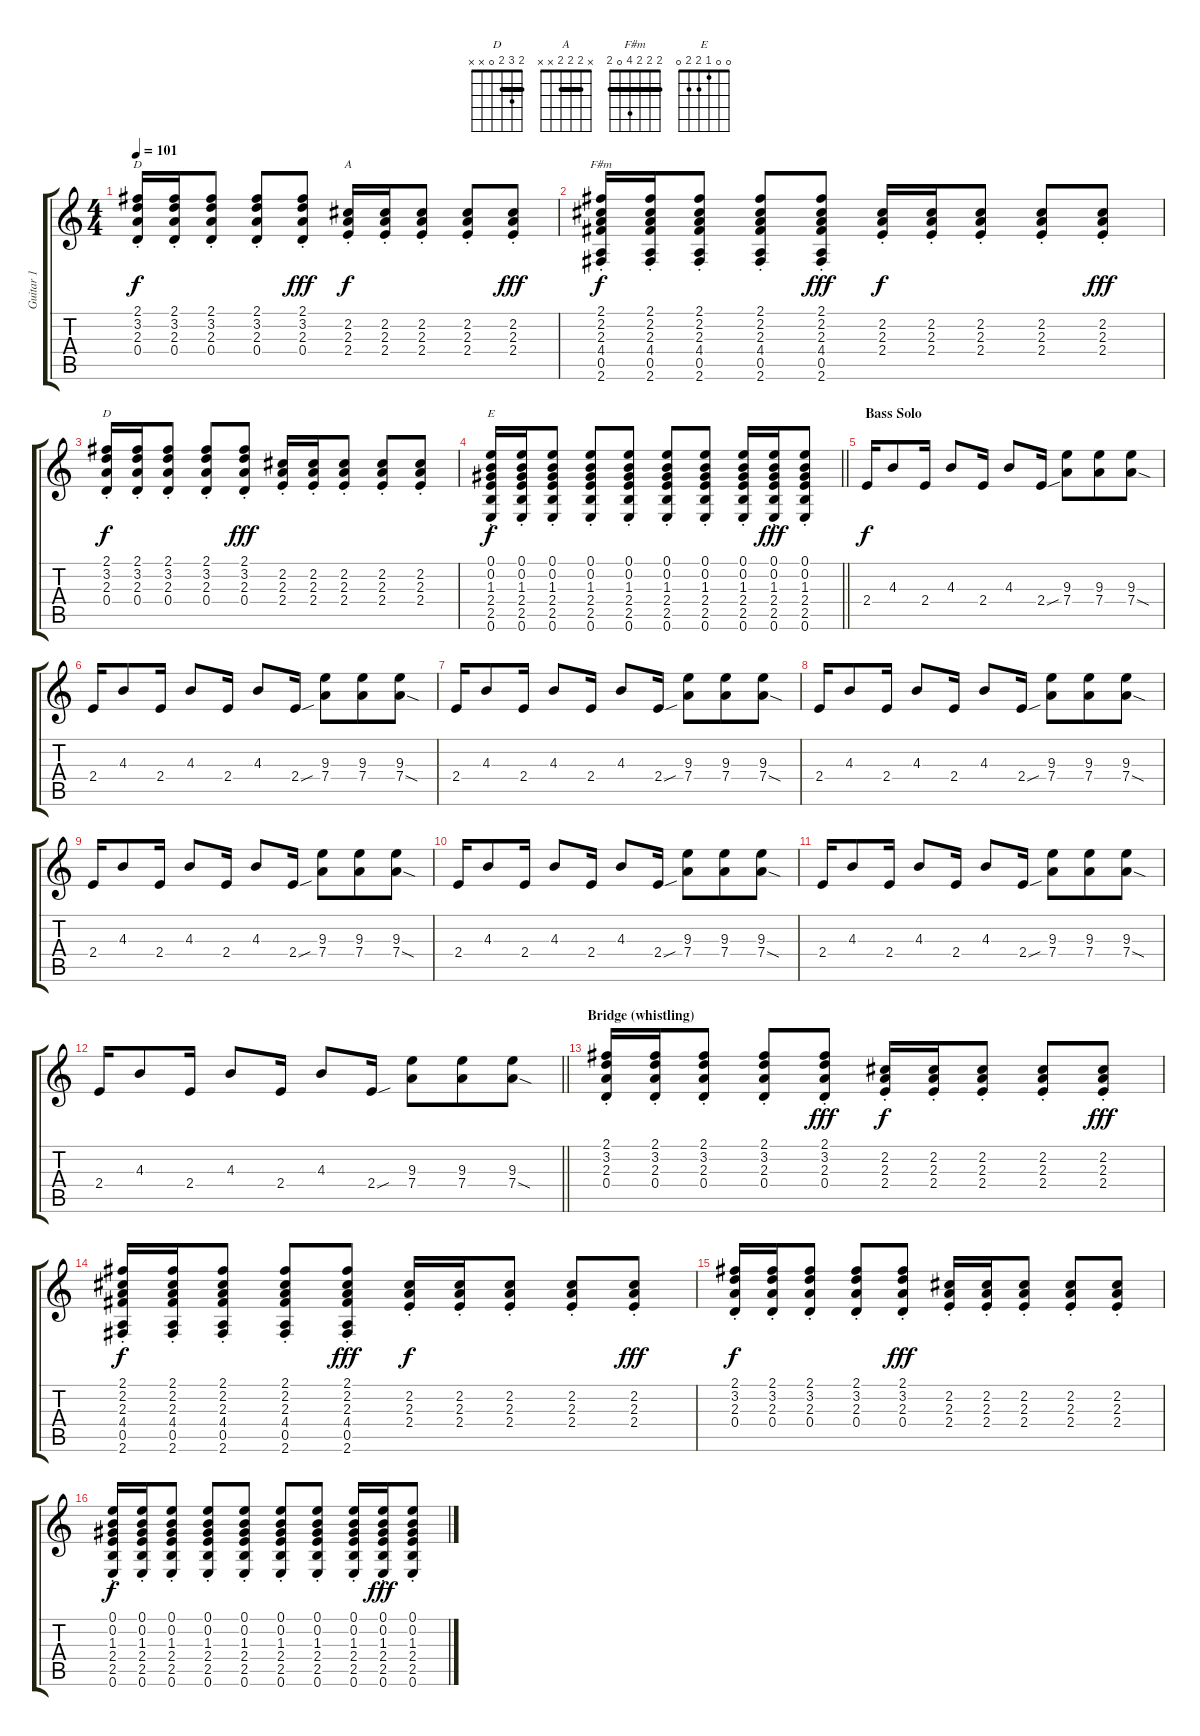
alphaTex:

\track ("Guitar 1" "Guitar 1") {instrument overdrivenguitar}
\staff {score tabs}
\tuning (E4 B3 G3 D3 A2 E2) {hide}
\chord ("D" 2 3 2 0 x x)
\chord ("A" x 2 2 2 x x) {barre 2}
\chord ("F#m" 2 2 2 4 0 2) {barre 2}
\chord ("D" 2 3 2 0 x x) {barre 2}
\chord ("E" 0 0 1 2 2 0)
\ts (4 4)
\tempo 101
\clef g2
\ks c
(2.1{st} 3.2{st} 2.3{st} 0.4{st}).16{ch "D" dy f} (2.1{st} 3.2{st} 2.3{st} 0.4{st}).16{beam merge} (2.1{st} 3.2{st} 2.3{st} 0.4{st}).8 (2.1{st} 3.2{st} 2.3{st} 0.4{st}).8 (2.1{st} 3.2{st} 2.3{st} 0.4{st}).8{dy fff} (2.2{st} 2.3{st} 2.4{st}).16{ch "A" dy f} (2.2{st} 2.3{st} 2.4{st}).16{beam merge} (2.2{st} 2.3{st} 2.4{st}).8 (2.2{st} 2.3{st} 2.4{st}).8 (2.2{st} 2.3{st} 2.4{st}).8{dy fff} |
(2.1{st} 2.2{st} 2.3{st} 4.4{st} 0.5{st} 2.6{st}).16{ch "F#m" dy f} (2.1{st} 2.2{st} 2.3{st} 4.4{st} 0.5{st} 2.6{st}).16{beam merge} (2.1{st} 2.2{st} 2.3{st} 4.4{st} 0.5{st} 2.6{st}).8 (2.1{st} 2.2{st} 2.3{st} 4.4{st} 0.5{st} 2.6{st}).8 (2.1{st} 2.2{st} 2.3{st} 4.4{st} 0.5{st} 2.6{st}).8{dy fff} (2.2{st} 2.3{st} 2.4{st}).16{dy f} (2.2{st} 2.3{st} 2.4{st}).16{beam merge} (2.2{st} 2.3{st} 2.4{st}).8 (2.2{st} 2.3{st} 2.4{st}).8 (2.2{st} 2.3{st} 2.4{st}).8{dy fff} |
(2.1{st} 3.2{st} 2.3{st} 0.4{st}).16{ch "D" dy f} (2.1{st} 3.2{st} 2.3{st} 0.4{st}).16{beam merge} (2.1{st} 3.2{st} 2.3{st} 0.4{st}).8 (2.1{st} 3.2{st} 2.3{st} 0.4{st}).8 (2.1{st} 3.2{st} 2.3{st} 0.4{st}).8{dy fff} (2.2{st} 2.3{st} 2.4{st}).16 (2.2{st} 2.3{st} 2.4{st}).16 (2.2{st} 2.3{st} 2.4{st}).8 (2.2{st} 2.3{st} 2.4{st}).8 (2.2{st} 2.3{st} 2.4{st}).8 |
\barLineRight lightlight
(0.1{st} 0.2{st} 1.3{st} 2.4{st} 2.5{st} 0.6{st}).16{ch "E" dy f} (0.1{st} 0.2{st} 1.3{st} 2.4{st} 2.5{st} 0.6{st}).16{beam merge} (0.1{st} 0.2{st} 1.3{st} 2.4{st} 2.5{st} 0.6{st}).8 (0.1{st} 0.2{st} 1.3{st} 2.4{st} 2.5{st} 0.6{st}).8 (0.1{st} 0.2{st} 1.3{st} 2.4{st} 2.5{st} 0.6{st}).8 (0.1{st} 0.2{st} 1.3{st} 2.4{st} 2.5{st} 0.6{st}).8{beam merge} (0.1{st} 0.2{st} 1.3{st} 2.4{st} 2.5{st} 0.6{st}).8 (0.1{st} 0.2{st} 1.3{st} 2.4{st} 2.5{st} 0.6{st}).16 (0.1{st} 0.2{st} 1.3{st} 2.4{st} 2.5{st} 0.6{st}).16{dy fff} (0.1{st} 0.2{st} 1.3{st} 2.4{st} 2.5{st} 0.6{st}).8 |
\section ("" " Bass Solo")
2.4.16{dy f} 4.3.8 2.4.16 4.3.8 2.4.16{beam split} 4.3.8{beam merge} 2.4{sou}.16{beam split} (9.3 7.4).8{beam merge} (9.3 7.4).8 (9.3 7.4{sod}).8 |
2.4.16 4.3.8 2.4.16 4.3.8 2.4.16{beam split} 4.3.8{beam merge} 2.4{sou}.16{beam split} (9.3 7.4).8{beam merge} (9.3 7.4).8 (9.3 7.4{sod}).8 |
2.4.16 4.3.8 2.4.16 4.3.8 2.4.16{beam split} 4.3.8{beam merge} 2.4{sou}.16{beam split} (9.3 7.4).8{beam merge} (9.3 7.4).8 (9.3 7.4{sod}).8 |
2.4.16 4.3.8 2.4.16 4.3.8 2.4.16{beam split} 4.3.8{beam merge} 2.4{sou}.16{beam split} (9.3 7.4).8{beam merge} (9.3 7.4).8 (9.3 7.4{sod}).8 |
2.4.16 4.3.8 2.4.16 4.3.8 2.4.16{beam split} 4.3.8{beam merge} 2.4{sou}.16{beam split} (9.3 7.4).8{beam merge} (9.3 7.4).8 (9.3 7.4{sod}).8 |
2.4.16 4.3.8 2.4.16 4.3.8 2.4.16{beam split} 4.3.8{beam merge} 2.4{sou}.16{beam split} (9.3 7.4).8{beam merge} (9.3 7.4).8 (9.3 7.4{sod}).8 |
2.4.16 4.3.8 2.4.16 4.3.8 2.4.16{beam split} 4.3.8{beam merge} 2.4{sou}.16{beam split} (9.3 7.4).8{beam merge} (9.3 7.4).8 (9.3 7.4{sod}).8 |
\barLineRight lightlight
2.4.16 4.3.8 2.4.16 4.3.8 2.4.16{beam split} 4.3.8{beam merge} 2.4{sou}.16{beam split} (9.3 7.4).8{beam merge} (9.3 7.4).8 (9.3 7.4{sod}).8 |
\section ("" "Bridge (whistling)")
(2.1{st} 3.2{st} 2.3{st} 0.4{st}).16 (2.1{st} 3.2{st} 2.3{st} 0.4{st}).16{beam merge} (2.1{st} 3.2{st} 2.3{st} 0.4{st}).8 (2.1{st} 3.2{st} 2.3{st} 0.4{st}).8 (2.1{st} 3.2{st} 2.3{st} 0.4{st}).8{dy fff} (2.2{st} 2.3{st} 2.4{st}).16{dy f} (2.2{st} 2.3{st} 2.4{st}).16{beam merge} (2.2{st} 2.3{st} 2.4{st}).8 (2.2{st} 2.3{st} 2.4{st}).8 (2.2{st} 2.3{st} 2.4{st}).8{dy fff} |
(2.1{st} 2.2{st} 2.3{st} 4.4{st} 0.5{st} 2.6{st}).16{dy f} (2.1{st} 2.2{st} 2.3{st} 4.4{st} 0.5{st} 2.6{st}).16{beam merge} (2.1{st} 2.2{st} 2.3{st} 4.4{st} 0.5{st} 2.6{st}).8 (2.1{st} 2.2{st} 2.3{st} 4.4{st} 0.5{st} 2.6{st}).8 (2.1{st} 2.2{st} 2.3{st} 4.4{st} 0.5{st} 2.6{st}).8{dy fff} (2.2{st} 2.3{st} 2.4{st}).16{dy f} (2.2{st} 2.3{st} 2.4{st}).16{beam merge} (2.2{st} 2.3{st} 2.4{st}).8 (2.2{st} 2.3{st} 2.4{st}).8 (2.2{st} 2.3{st} 2.4{st}).8{dy fff} |
(2.1{st} 3.2{st} 2.3{st} 0.4{st}).16{dy f} (2.1{st} 3.2{st} 2.3{st} 0.4{st}).16{beam merge} (2.1{st} 3.2{st} 2.3{st} 0.4{st}).8 (2.1{st} 3.2{st} 2.3{st} 0.4{st}).8 (2.1{st} 3.2{st} 2.3{st} 0.4{st}).8{dy fff} (2.2{st} 2.3{st} 2.4{st}).16 (2.2{st} 2.3{st} 2.4{st}).16 (2.2{st} 2.3{st} 2.4{st}).8 (2.2{st} 2.3{st} 2.4{st}).8 (2.2{st} 2.3{st} 2.4{st}).8 |
(0.1{st} 0.2{st} 1.3{st} 2.4{st} 2.5{st} 0.6{st}).16{dy f} (0.1{st} 0.2{st} 1.3{st} 2.4{st} 2.5{st} 0.6{st}).16{beam merge} (0.1{st} 0.2{st} 1.3{st} 2.4{st} 2.5{st} 0.6{st}).8 (0.1{st} 0.2{st} 1.3{st} 2.4{st} 2.5{st} 0.6{st}).8 (0.1{st} 0.2{st} 1.3{st} 2.4{st} 2.5{st} 0.6{st}).8 (0.1{st} 0.2{st} 1.3{st} 2.4{st} 2.5{st} 0.6{st}).8{beam merge} (0.1{st} 0.2{st} 1.3{st} 2.4{st} 2.5{st} 0.6{st}).8 (0.1{st} 0.2{st} 1.3{st} 2.4{st} 2.5{st} 0.6{st}).16 (0.1{st} 0.2{st} 1.3{st} 2.4{st} 2.5{st} 0.6{st}).16{dy fff} (0.1{st} 0.2{st} 1.3{st} 2.4{st} 2.5{st} 0.6{st}).8
